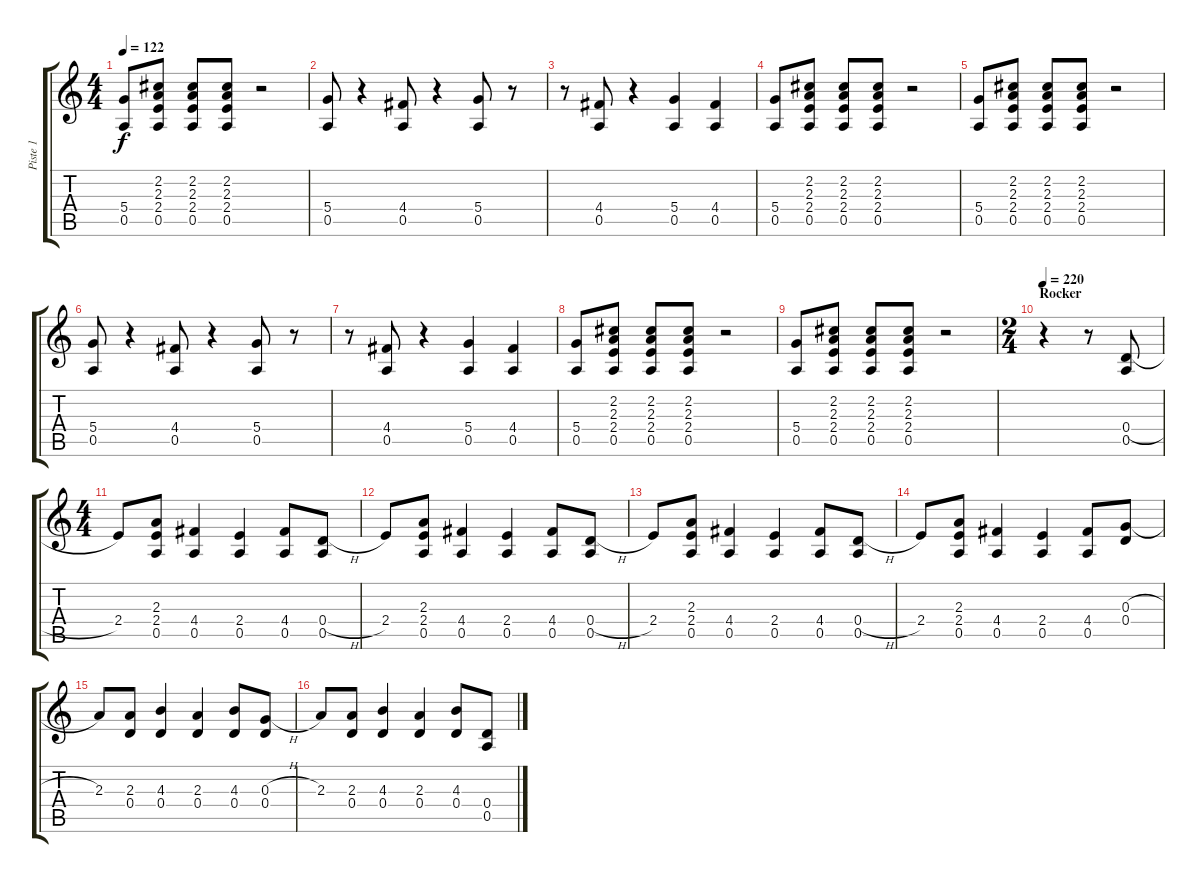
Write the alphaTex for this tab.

\track ("Piste 1" "Piste 1") {instrument overdrivenguitar}
\staff {score tabs}
\tuning (E4 B3 G3 D3 A2 E2) {hide}
\ts (4 4)
\tempo 122
\clef g2
\ks c
(5.4 0.5).8{dy f} (2.2 2.3 2.4 0.5).8 (2.2 2.3 2.4 0.5).8 (2.2 2.3 2.4 0.5).8 r.2 |
(5.4 0.5).8 r.4 (4.4 0.5).8 r.4 (5.4 0.5).8 r.8 |
r.8 (4.4 0.5).8 r.4 (5.4 0.5).4 (4.4 0.5).4 |
(5.4 0.5).8 (2.2 2.3 2.4 0.5).8 (2.2 2.3 2.4 0.5).8 (2.2 2.3 2.4 0.5).8 r.2 |
(5.4 0.5).8 (2.2 2.3 2.4 0.5).8 (2.2 2.3 2.4 0.5).8 (2.2 2.3 2.4 0.5).8 r.2 |
(5.4 0.5).8 r.4 (4.4 0.5).8 r.4 (5.4 0.5).8 r.8 |
r.8 (4.4 0.5).8 r.4 (5.4 0.5).4 (4.4 0.5).4 |
(5.4 0.5).8 (2.2 2.3 2.4 0.5).8 (2.2 2.3 2.4 0.5).8 (2.2 2.3 2.4 0.5).8 r.2 |
(5.4 0.5).8 (2.2 2.3 2.4 0.5).8 (2.2 2.3 2.4 0.5).8 (2.2 2.3 2.4 0.5).8 r.2 |
\ts (2 4)
\section ("" "Rocker")
\tempo 220
r.4 r.8 (0.4{h} 0.5).8 |
\ts (4 4)
2.4.8 (2.3 2.4 0.5).8 (4.4 0.5).4 (2.4 0.5).4 (4.4 0.5).8 (0.4{h} 0.5).8 |
2.4.8 (2.3 2.4 0.5).8 (4.4 0.5).4 (2.4 0.5).4 (4.4 0.5).8 (0.4{h} 0.5).8 |
2.4.8 (2.3 2.4 0.5).8 (4.4 0.5).4 (2.4 0.5).4 (4.4 0.5).8 (0.4{h} 0.5).8 |
2.4.8 (2.3 2.4 0.5).8 (4.4 0.5).4 (2.4 0.5).4 (4.4 0.5).8 (0.3{h} 0.4).8 |
2.3.8 (2.3 0.4).8 (4.3 0.4).4 (2.3 0.4).4 (4.3 0.4).8 (0.3{h} 0.4).8 |
2.3.8 (2.3 0.4).8 (4.3 0.4).4 (2.3 0.4).4 (4.3 0.4).8 (0.4{h} 0.5).8
